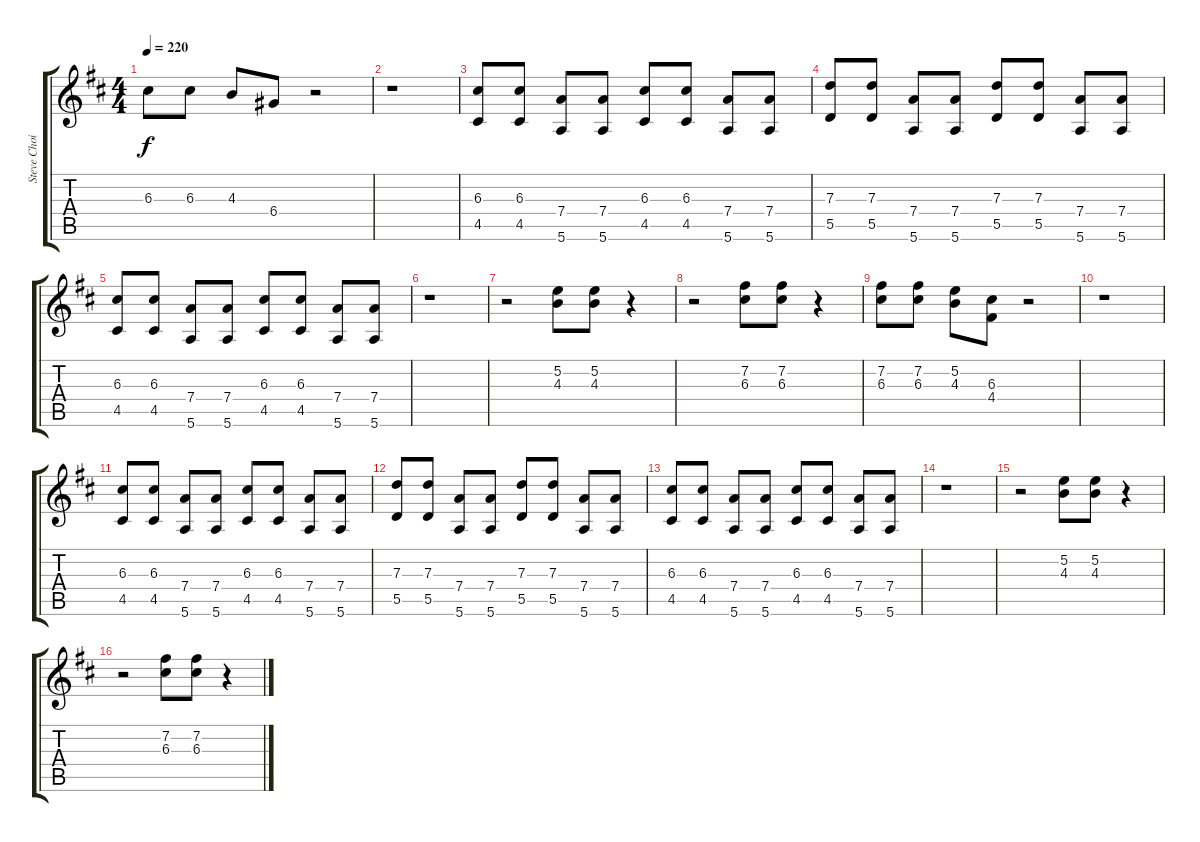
\track ("Steve Choi" "Steve Choi") {instrument distortionguitar}
\staff {score tabs}
\tuning (E4 B3 G3 D3 A2 E2) {hide}
\ts (4 4)
\tempo 220
\clef g2
\ks d
6.3.8{dy f} 6.3.8 4.3.8 6.4.8 r.2 |
r.1 |
(6.3 4.5).8 (6.3 4.5).8 (7.4 5.6).8 (7.4 5.6).8 (6.3 4.5).8 (6.3 4.5).8 (7.4 5.6).8 (7.4 5.6).8 |
(7.3 5.5).8 (7.3 5.5).8 (7.4 5.6).8 (7.4 5.6).8 (7.3 5.5).8 (7.3 5.5).8 (7.4 5.6).8 (7.4 5.6).8 |
(6.3 4.5).8 (6.3 4.5).8 (7.4 5.6).8 (7.4 5.6).8 (6.3 4.5).8 (6.3 4.5).8 (7.4 5.6).8 (7.4 5.6).8 |
r.1 |
r.2 (5.2 4.3).8 (5.2 4.3).8 r.4 |
r.2 (7.2 6.3).8 (7.2 6.3).8 r.4 |
(7.2 6.3).8 (7.2 6.3).8 (5.2 4.3).8 (6.3 4.4).8 r.2 |
r.1 |
(6.3 4.5).8 (6.3 4.5).8 (7.4 5.6).8 (7.4 5.6).8 (6.3 4.5).8 (6.3 4.5).8 (7.4 5.6).8 (7.4 5.6).8 |
(7.3 5.5).8 (7.3 5.5).8 (7.4 5.6).8 (7.4 5.6).8 (7.3 5.5).8 (7.3 5.5).8 (7.4 5.6).8 (7.4 5.6).8 |
(6.3 4.5).8 (6.3 4.5).8 (7.4 5.6).8 (7.4 5.6).8 (6.3 4.5).8 (6.3 4.5).8 (7.4 5.6).8 (7.4 5.6).8 |
r.1 |
r.2 (5.2 4.3).8 (5.2 4.3).8 r.4 |
r.2 (7.2 6.3).8 (7.2 6.3).8 r.4
